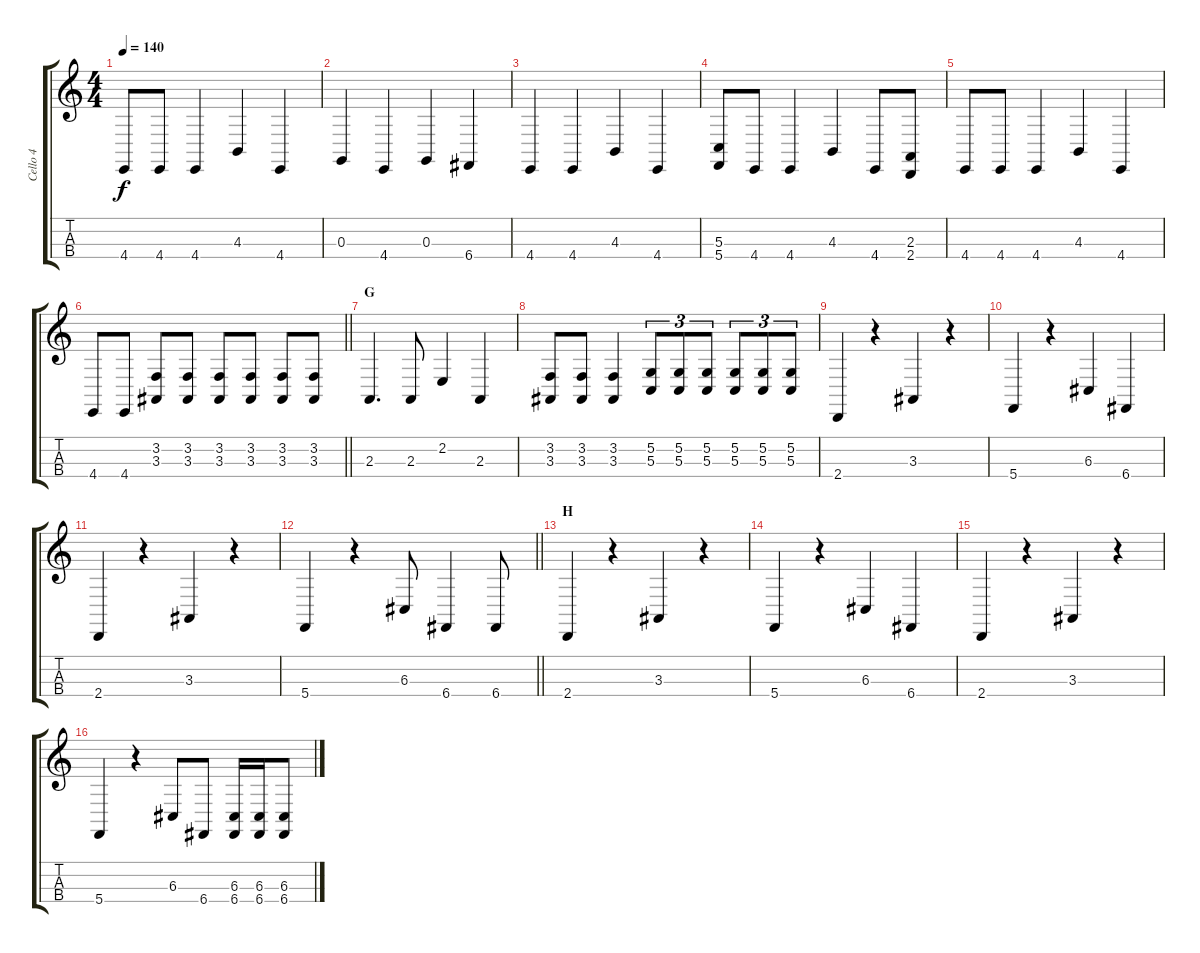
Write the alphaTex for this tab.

\track ("Cello 4" "Cello 4") {instrument cello}
\staff {score tabs}
\tuning (A3 D3 G2 C2) {hide}
\ts (4 4)
\tempo 140
\clef g2
\ks c
4.4.8{dy f} 4.4.8 4.4.4 4.3.4 4.4.4 |
0.3.4 4.4.4 0.3.4 6.4.4 |
4.4.4 4.4.4 4.3.4 4.4.4 |
(5.3 5.4).8 4.4.8 4.4.4 4.3.4 4.4.8 (2.3 2.4).8 |
4.4.8 4.4.8 4.4.4 4.3.4 4.4.4 |
\barLineRight lightlight
4.4.8 4.4.8 (3.2 3.3).8 (3.2 3.3).8 (3.2 3.3).8 (3.2 3.3).8 (3.2 3.3).8 (3.2 3.3).8 |
\section ("" "G")
2.3.4{d} 2.3.8 2.2.4 2.3.4 |
(3.2 3.3).8 (3.2 3.3).8 (3.2 3.3).4 (5.2 5.3).8{tu (3 2)} (5.2 5.3).8{tu (3 2)} (5.2 5.3).8{tu (3 2)} (5.2 5.3).8{tu (3 2)} (5.2 5.3).8{tu (3 2)} (5.2 5.3).8{tu (3 2)} |
2.4.4 r.4 3.3.4 r.4 |
5.4.4 r.4 6.3.4 6.4.4 |
2.4.4 r.4 3.3.4 r.4 |
\barLineRight lightlight
5.4.4 r.4 6.3.8 6.4.4 6.4.8 |
\section ("" "H")
2.4.4 r.4 3.3.4 r.4 |
5.4.4 r.4 6.3.4 6.4.4 |
2.4.4 r.4 3.3.4 r.4 |
5.4.4 r.4 6.3.8 6.4.8 (6.3 6.4).16 (6.3 6.4).16 (6.3 6.4).8
